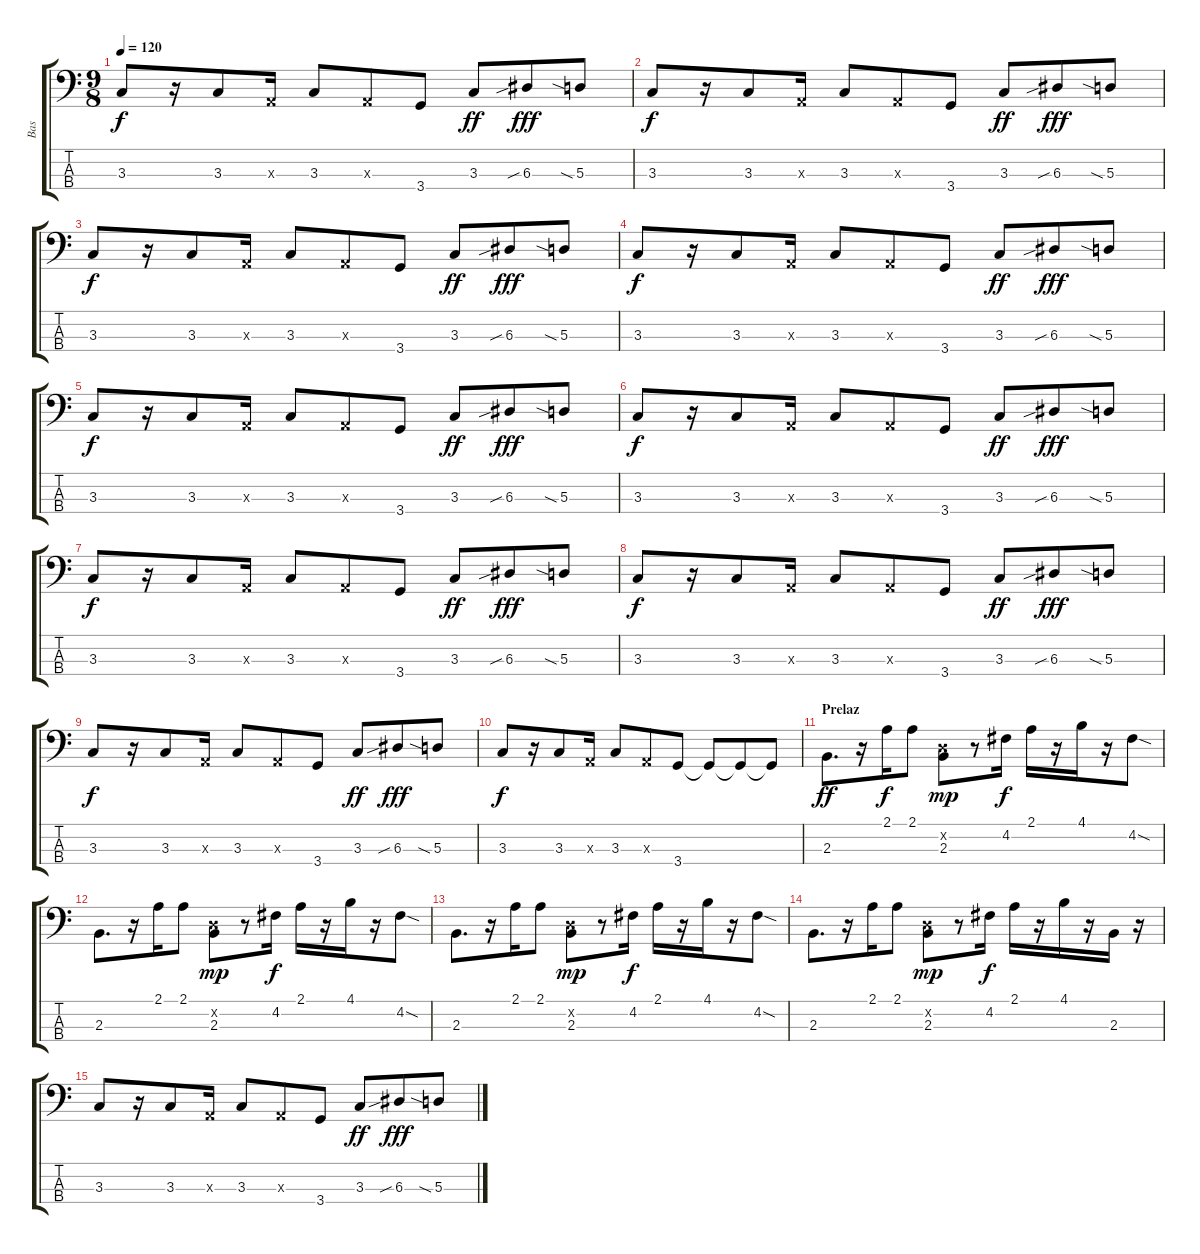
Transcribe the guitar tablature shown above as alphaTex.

\track ("Bas" "Bas") {instrument electricbassfinger}
\staff {score tabs}
\tuning (G2 D2 A1 E1) {hide}
\ts (9 8)
\tempo 120
\clef f4
\ks c
3.3.8{dy f} r.16 3.3.8 0.3{x}.16 3.3.8 0.3{x}.8 3.4.8 3.3.8{dy ff} 6.3{sib}.8{dy fff} 5.3{sia}.8 |
3.3.8{dy f} r.16 3.3.8 0.3{x}.16 3.3.8 0.3{x}.8 3.4.8 3.3.8{dy ff} 6.3{sib}.8{dy fff} 5.3{sia}.8 |
3.3.8{dy f} r.16 3.3.8 0.3{x}.16 3.3.8 0.3{x}.8 3.4.8 3.3.8{dy ff} 6.3{sib}.8{dy fff} 5.3{sia}.8 |
3.3.8{dy f} r.16 3.3.8 0.3{x}.16 3.3.8 0.3{x}.8 3.4.8 3.3.8{dy ff} 6.3{sib}.8{dy fff} 5.3{sia}.8 |
3.3.8{dy f} r.16 3.3.8 0.3{x}.16 3.3.8 0.3{x}.8 3.4.8 3.3.8{dy ff} 6.3{sib}.8{dy fff} 5.3{sia}.8 |
3.3.8{dy f} r.16 3.3.8 0.3{x}.16 3.3.8 0.3{x}.8 3.4.8 3.3.8{dy ff} 6.3{sib}.8{dy fff} 5.3{sia}.8 |
3.3.8{dy f} r.16 3.3.8 0.3{x}.16 3.3.8 0.3{x}.8 3.4.8 3.3.8{dy ff} 6.3{sib}.8{dy fff} 5.3{sia}.8 |
3.3.8{dy f} r.16 3.3.8 0.3{x}.16 3.3.8 0.3{x}.8 3.4.8 3.3.8{dy ff} 6.3{sib}.8{dy fff} 5.3{sia}.8 |
3.3.8{dy f} r.16 3.3.8 0.3{x}.16 3.3.8 0.3{x}.8 3.4.8 3.3.8{dy ff} 6.3{sib}.8{dy fff} 5.3{sia}.8 |
3.3.8{dy f} r.16 3.3.8 0.3{x}.16 3.3.8 0.3{x}.8 3.4.8 3.4{t}.8 3.4{t}.8 3.4{t}.8 |
\section ("" "Prelaz")
2.3.8{d dy ff} r.16 2.1.16{dy f} 2.1.8 (0.2{x} 2.3).8{dy mp} r.8 4.2.16{dy f} 2.1.16 r.16 4.1.16 r.16 4.2{sod}.8 |
2.3.8{d} r.16 2.1.16 2.1.8 (0.2{x} 2.3).8{dy mp} r.8 4.2.16{dy f} 2.1.16 r.16 4.1.16 r.16 4.2{sod}.8 |
2.3.8{d} r.16 2.1.16 2.1.8 (0.2{x} 2.3).8{dy mp} r.8 4.2.16{dy f} 2.1.16 r.16 4.1.16 r.16 4.2{sod}.8 |
2.3.8{d} r.16 2.1.16 2.1.8 (0.2{x} 2.3).8{dy mp} r.8 4.2.16{dy f} 2.1.16 r.16 4.1.16 r.16 2.3.16 r.16 |
3.3.8 r.16 3.3.8 0.3{x}.16 3.3.8 0.3{x}.8 3.4.8 3.3.8{dy ff} 6.3{sib}.8{dy fff} 5.3{sia}.8
